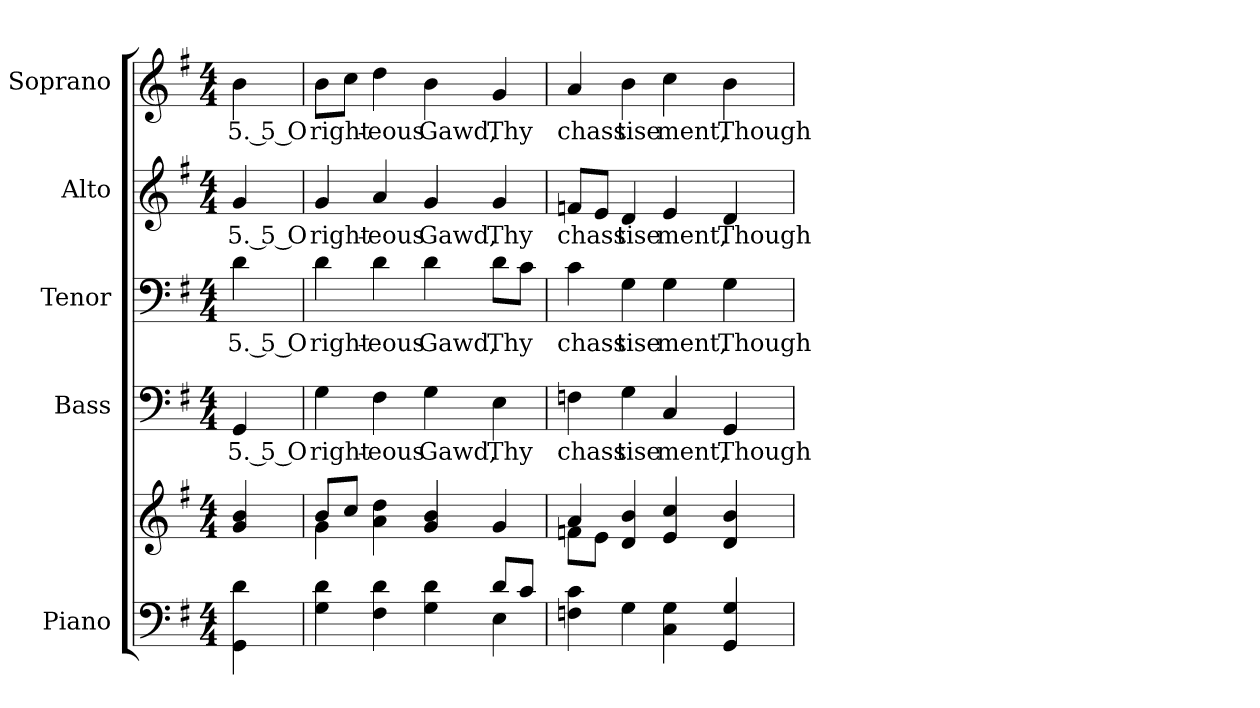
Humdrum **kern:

**kern	**kern	**kern	**text	**kern	**text	**kern	**text	**kern	**text
*part5	*part5	*part4	*part4	*part3	*part3	*part2	*part2	*part1	*part1
*staff6	*staff5	*staff4	*staff4	*staff3	*staff3	*staff2	*staff2	*staff1	*staff1
*I"Piano	*	*I"Bass	*	*I"Tenor	*	*I"Alto	*	*I"Soprano	*
*I'Pno.	*	*I'B.	*	*I'T.	*	*I'A.	*	*I'S.	*
!!LO:PB:g=z
*clefF4	*clefG2	*clefF4	*	*clefF4	*	*clefG2	*	*clefG2	*
*k[f#]	*k[f#]	*k[f#]	*	*k[f#]	*	*k[f#]	*	*k[f#]	*
*G:	*G:	*G:	*	*G:	*	*G:	*	*G:	*
*M4/4	*M4/4	*M4/4	*	*M4/4	*	*M4/4	*	*M4/4	*
*MM135	*MM135	*MM135	*	*MM135	*	*MM135	*	*MM135	*
=1	=1	=1	=1	=1	=1	=1	=1	=1	=1
!	!	!	!LO:LY:b:color=#000000	!	!	!	!	!	!
!	!	!	!	!	!LO:LY:b:color=#000000	!	!	!	!
!	!	!	!	!	!	!	!LO:LY:b:color=#000000	!	!
!	!	!	!	!	!	!	!	!	!LO:LY:b:color=#000000
4GGi\ 4di	4gi/ 4bi	4GGi/	5. 5 O	4di\	5. 5 O	4gi/	5. 5 O	4bi\	5. 5 O
=2	=2	=2	=2	=2	=2	=2	=2	=2	=2
*^	*^	*	*	*	*	*	*	*	*
!	!	!	!	!	!LO:LY:b:color=#000000	!	!	!	!	!	!
!	!	!	!	!	!	!	!LO:LY:b:color=#000000	!	!	!	!
!	!	!	!	!	!	!	!	!	!LO:LY:b:color=#000000	!	!
!	!	!	!	!	!	!	!	!	!	!	!LO:LY:b:color=#000000
4Gi\ 4di	2ryy	8bi/L	4gi\	4Gi\	right-	4di\	right-	4gi/	right-	8bi\L	right-
.	.	8cci/J	.	.	.	.	.	.	.	8cci\J	.
!	!	!	!	!	!LO:LY:b:color=#000000	!	!	!	!	!	!
!	!	!	!	!	!	!	!LO:LY:b:color=#000000	!	!	!	!
!	!	!	!	!	!	!	!	!	!LO:LY:b:color=#000000	!	!
!	!	!	!	!	!	!	!	!	!	!	!LO:LY:b:color=#000000
4F#i\ 4di	.	4ai\ 4ddi	4ryy	4F#i\	eous	4di\	eous	4ai/	eous	4ddi\	-eous
!	!	!	!	!	!LO:LY:b:color=#000000	!	!	!	!	!	!
!	!	!	!	!	!	!	!LO:LY:b:color=#000000	!	!	!	!
!	!	!	!	!	!	!	!	!	!LO:LY:b:color=#000000	!	!
!	!	!	!	!	!	!	!	!	!	!	!LO:LY:b:color=#000000
4Gi\ 4di	4ryy	4gi/ 4bi	2ryy	4Gi\	Gawd,	4di\	Gawd,	4gi/	Gawd,	4bi\	Gawd,
!	!	!	!	!	!LO:LY:b:color=#000000	!	!	!	!	!	!
!	!	!	!	!	!	!	!LO:LY:b:color=#000000	!	!	!	!
!	!	!	!	!	!	!	!	!	!LO:LY:b:color=#000000	!	!
!	!	!	!	!	!	!	!	!	!	!	!LO:LY:b:color=#000000
8di/L	4Ei\	4gi/	.	4Ei\	Thy	8di\L	Thy	4gi/	Thy	4gi/	Thy
8ci/J	.	.	.	.	.	8ci\J	.	.	.	.	.
*v	*v	*	*	*	*	*	*	*	*	*	*
=3	=3	=3	=3	=3	=3	=3	=3	=3	=3	=3
!	!	!	!	!LO:LY:b:color=#000000	!	!	!	!	!	!
!	!	!	!	!	!	!LO:LY:b:color=#000000	!	!	!	!
!	!	!	!	!	!	!	!	!LO:LY:b:color=#000000	!	!
!	!	!	!	!	!	!	!	!	!	!LO:LY:b:color=#000000
4Fni\ 4ci	4ai/	8fni\L	4Fni\	chass	4ci\	chass	8fni/L	chass	4ai/	chass
.	.	8ei\J	.	.	.	.	8ei/J	.	.	.
!	!	!	!	!LO:LY:b:color=#000000	!	!	!	!	!	!
!	!	!	!	!	!	!LO:LY:b:color=#000000	!	!	!	!
!	!	!	!	!	!	!	!	!LO:LY:b:color=#000000	!	!
!	!	!	!	!	!	!	!	!	!	!LO:LY:b:color=#000000
4Gi\	4di/ 4bi	4ryy	4Gi\	tise	4Gi\	tise	4di/	tise	4bi\	tise
!	!	!	!	!LO:LY:b:color=#000000	!	!	!	!	!	!
!	!	!	!	!	!	!LO:LY:b:color=#000000	!	!	!	!
!	!	!	!	!	!	!	!	!LO:LY:b:color=#000000	!	!
!	!	!	!	!	!	!	!	!	!	!LO:LY:b:color=#000000
4Ci\ 4Gi	4ei/ 4cci	2ryy	4Ci/	ment,	4Gi\	ment,	4ei/	ment,	4cci\	ment,
!	!	!	!	!LO:LY:b:color=#000000	!	!	!	!	!	!
!	!	!	!	!	!	!LO:LY:b:color=#000000	!	!	!	!
!	!	!	!	!	!	!	!	!LO:LY:b:color=#000000	!	!
!	!	!	!	!	!	!	!	!	!	!LO:LY:b:color=#000000
4GGi/ 4Gi	4di/ 4bi	.	4GGi/	Though	4Gi\	Though	4di/	Though	4bi\	Though
*	*v	*v	*	*	*	*	*	*	*	*
=	=	=	=	=	=	=	=	=	=
*-	*-	*-	*-	*-	*-	*-	*-	*-	*-
